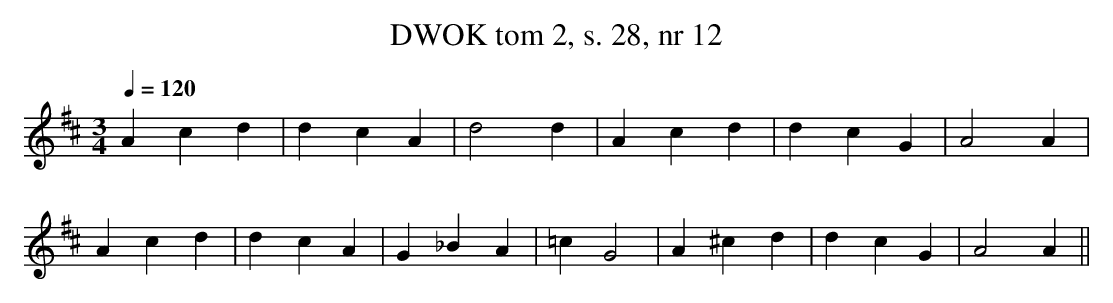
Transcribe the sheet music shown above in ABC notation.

X:1
T: DWOK tom 2, s. 28, nr 12
L:1/8
M:3/4
K:D
Q:1/4=120
A2c2d2|d2c2A2|d4d2|A2c2d2|d2c2G2|A4A2|
A2c2d2|d2c2A2|G2_B2A2|=c2G4|A2^c2d2|d2c2G2|A4A2||
